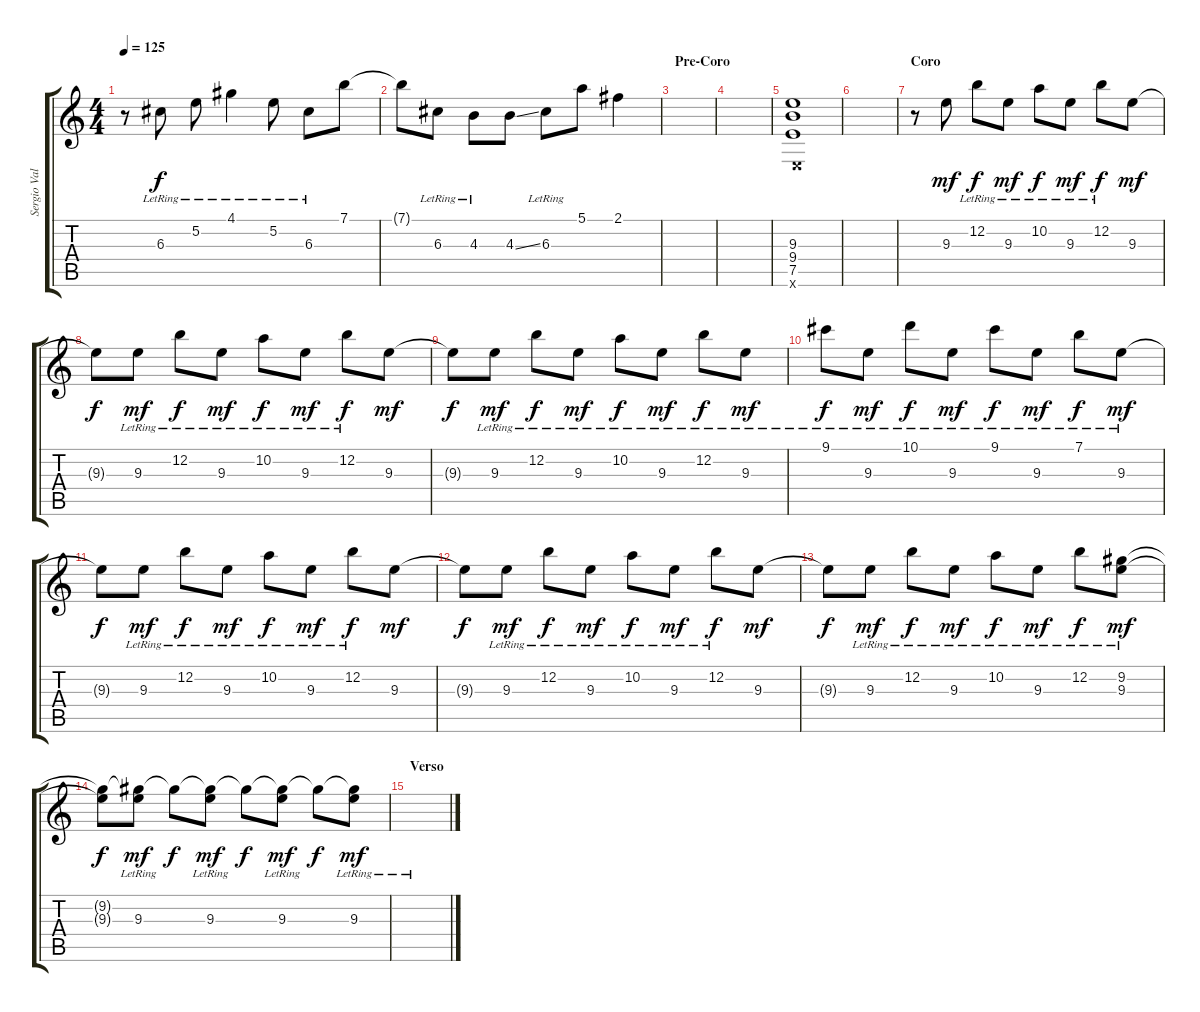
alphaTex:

\track ("Sergio Vallín" "Sergio Val") {instrument overdrivenguitar}
\staff {score tabs}
\tuning (E4 B3 G3 D3 A2 E2) {hide}
\ts (4 4)
\tempo 125
\clef g2
\ks c
r.8{dy f instrument electricguitarmuted} 6.3{lr}.8 5.2{lr}.8 4.1{lr}.4 5.2{lr}.8 6.3{lr}.8 7.1.8 |
7.1{t}.8 6.3{lr}.8 4.3{lr}.8 4.3{ss}.8 6.3{lr}.8 5.1.8 2.1.4 |
\section ("" "Pre-Coro")
|
|
(9.3 9.4 7.5 0.6{x}).1{volume 12 instrument distortionguitar} |
|
\section ("" "Coro")
r.8{volume 14 instrument overdrivenguitar} 9.3.8{dy mf} 12.2{lr}.8{dy f} 9.3{lr}.8{dy mf} 10.2{lr}.8{dy f} 9.3{lr}.8{dy mf} 12.2{lr}.8{dy f} 9.3.8{dy mf} |
9.3{t}.8{dy f} 9.3{lr}.8{dy mf} 12.2{lr}.8{dy f} 9.3{lr}.8{dy mf} 10.2{lr}.8{dy f} 9.3{lr}.8{dy mf} 12.2{lr}.8{dy f} 9.3.8{dy mf} |
9.3{t}.8{dy f} 9.3{lr}.8{dy mf} 12.2{lr}.8{dy f} 9.3{lr}.8{dy mf} 10.2{lr}.8{dy f} 9.3{lr}.8{dy mf} 12.2{lr}.8{dy f} 9.3{lr}.8{dy mf} |
9.1{lr}.8{dy f} 9.3{lr}.8{dy mf} 10.1{lr}.8{dy f} 9.3{lr}.8{dy mf} 9.1{lr}.8{dy f} 9.3{lr}.8{dy mf} 7.1{lr}.8{dy f} 9.3{lr}.8{dy mf} |
9.3{t}.8{dy f} 9.3{lr}.8{dy mf} 12.2{lr}.8{dy f} 9.3{lr}.8{dy mf} 10.2{lr}.8{dy f} 9.3{lr}.8{dy mf} 12.2{lr}.8{dy f} 9.3.8{dy mf} |
9.3{t}.8{dy f} 9.3{lr}.8{dy mf} 12.2{lr}.8{dy f} 9.3{lr}.8{dy mf} 10.2{lr}.8{dy f} 9.3{lr}.8{dy mf} 12.2{lr}.8{dy f} 9.3.8{dy mf} |
9.3{t}.8{dy f} 9.3{lr}.8{dy mf} 12.2{lr}.8{dy f} 9.3{lr}.8{dy mf} 10.2{lr}.8{dy f} 9.3{lr}.8{dy mf} 12.2{lr}.8{dy f} (9.2 9.3{lr}).8{dy mf} |
(9.2{t} 9.3{t}).8{dy f volume 8} (9.2{t} 9.3{lr}).8{dy mf} 9.2{t}.8{dy f} (9.2{t} 9.3{lr}).8{dy mf} 9.2{t}.8{dy f} (9.2{t} 9.3{lr}).8{dy mf} 9.2{t}.8{dy f} (9.2{t} 9.3{lr}).8{dy mf} |
\section ("" "Verso")
